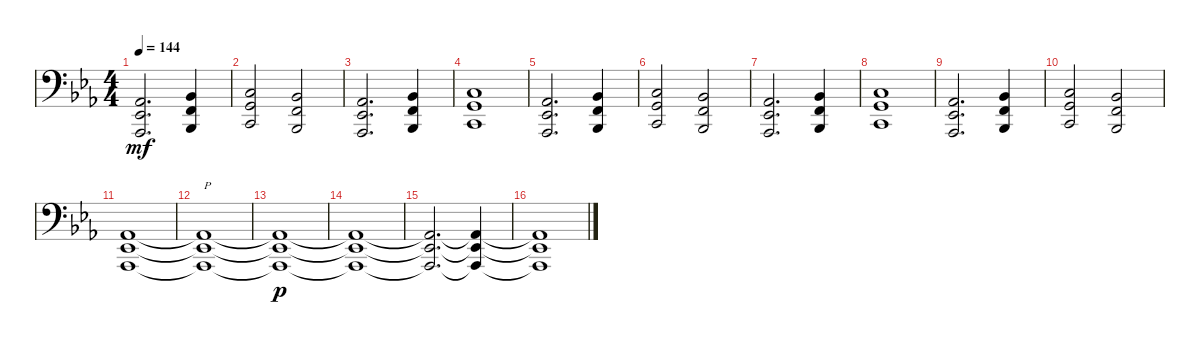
\track "" {instrument acousticgrandpiano}
\staff {score}
\tuning (G2 D2 F1 A0 F0) {hide}
\ts (4 4)
\tempo 144
\clef f4
\ks eb
(1.1 1.2 3.3).2{d dy mf} (3.1 3.2 5.3).4 |
(5.1 5.2 7.3).2 (3.1 3.2 5.3).2 |
(1.1 1.2 3.3).2{d} (3.1 3.2 5.3).4 |
(5.1 5.2 7.3).1 |
(1.1 1.2 3.3).2{d} (3.1 3.2 5.3).4 |
(5.1 5.2 7.3).2 (3.1 3.2 5.3).2 |
(1.1 1.2 3.3).2{d} (3.1 3.2 5.3).4 |
(5.1 5.2 7.3).1 |
(1.1 1.2 3.3).2{d} (3.1 3.2 5.3).4 |
(0.1 10.2 7.3).2 (3.1 3.2 5.3).2 |
(1.1 1.2 3.3).1 |
(1.1{t} 1.2{t} 3.3{t}).1{txt "P"} |
(1.1{t} 1.2{t} 3.3{t}).1{dy p} |
(1.1{t} 1.2{t} 3.3{t}).1 |
(1.1{t} 1.2{t} 3.3{t}).2{d} (1.1{t} 1.2{t} 3.3{t}).4 |
(1.1{t} 1.2{t} 3.3{t}).1
